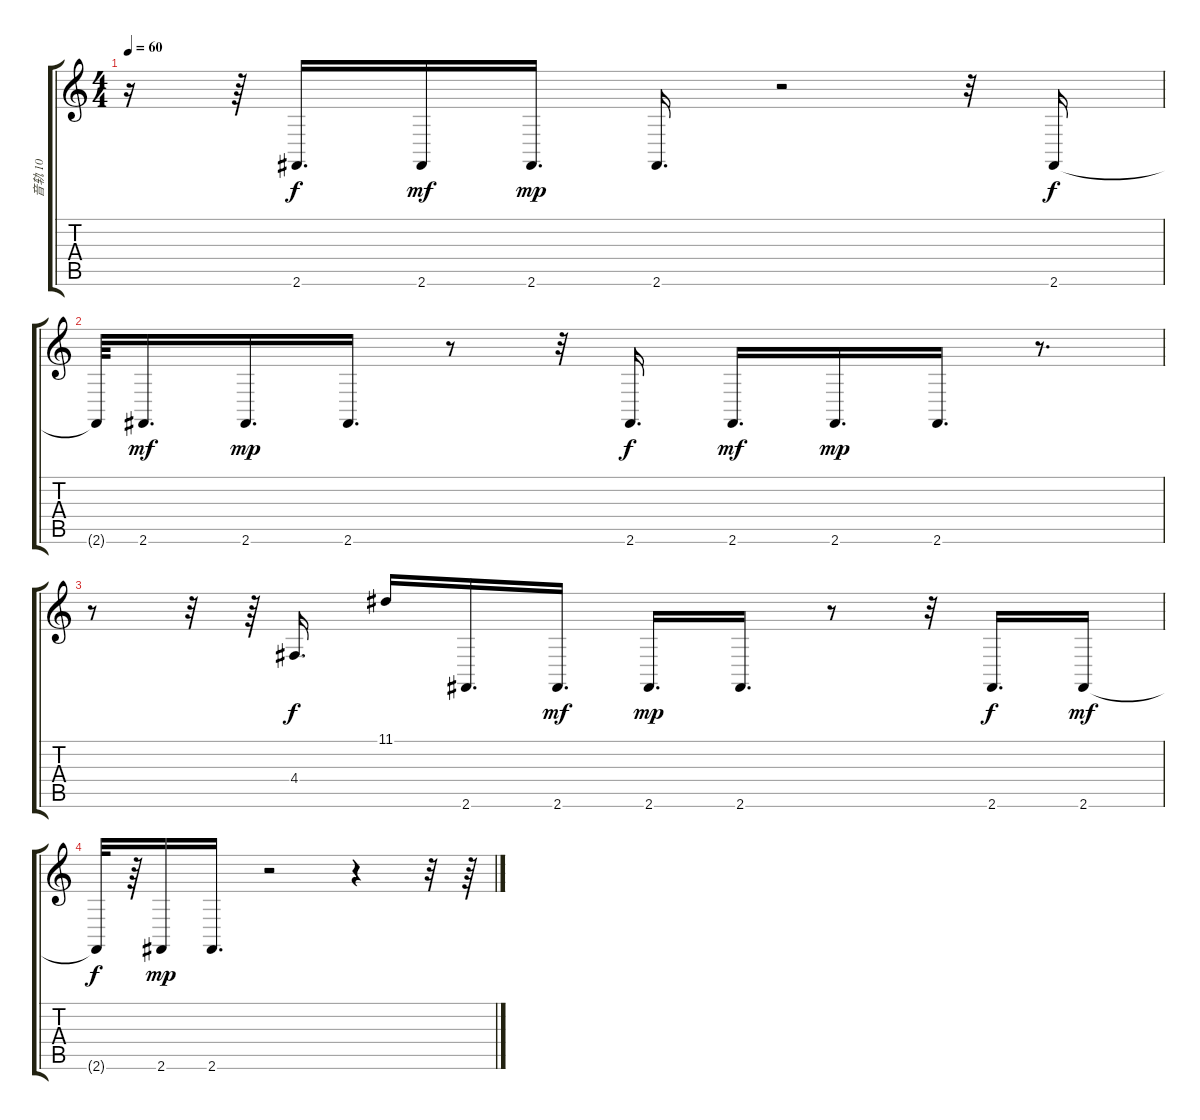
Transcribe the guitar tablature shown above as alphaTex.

\track ("音轨 10" "音轨 10") {instrument acousticgrandpiano}
\staff {score tabs}
\tuning (E4 B3 G3 D3 A2 E2) {hide}
\ts (4 4)
\tempo 60
\clef g2
\ks c
r.16{dy mp} r.64 2.6.16{d dy f} 2.6.16{dy mf} 2.6.16{d dy mp volume 12 balance 7} 2.6.16{d} r.2 r.32 2.6.16{dy f volume 12 balance 7 instrument acousticgrandpiano} |
2.6{t}.64 2.6.16{d dy mf} 2.6.16{d dy mp} 2.6.16{d} r.8 r.32 2.6.16{d dy f} 2.6.16{d dy mf} 2.6.16{d dy mp} 2.6.16{d} r.8{d} |
r.8 r.32 r.64 4.4.16{d dy f} 11.1.16 2.6.16{d volume 12 balance 7} 2.6.16{d dy mf} 2.6.16{d dy mp} 2.6.16{d} r.8 r.32 2.6.16{d dy f} 2.6.16{dy mf} |
2.6{t}.32{dy f} r.64 2.6.16{dy mp} 2.6.16{d} r.2 r.4 r.32 r.64
